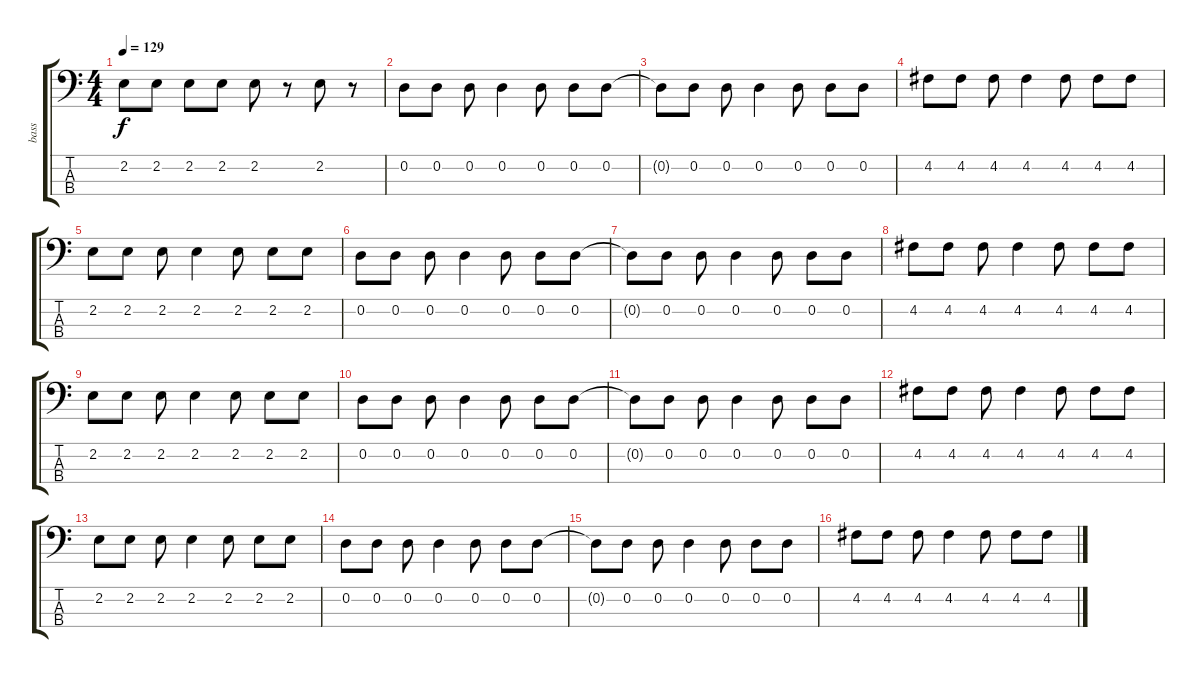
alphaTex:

\track ("bass" "bass") {instrument electricbasspick}
\staff {score tabs}
\tuning (G2 D2 A1 D1) {hide}
\ts (4 4)
\tempo 129
\clef f4
\ks c
2.2.8{dy f} 2.2.8 2.2.8 2.2.8 2.2.8 r.8 2.2.8 r.8 |
0.2.8 0.2.8 0.2.8 0.2.4 0.2.8 0.2.8 0.2.8 |
0.2{t}.8 0.2.8 0.2.8 0.2.4 0.2.8 0.2.8 0.2.8 |
4.2.8 4.2.8 4.2.8 4.2.4 4.2.8 4.2.8 4.2.8 |
2.2.8 2.2.8 2.2.8 2.2.4 2.2.8 2.2.8 2.2.8 |
0.2.8 0.2.8 0.2.8 0.2.4 0.2.8 0.2.8 0.2.8 |
0.2{t}.8 0.2.8 0.2.8 0.2.4 0.2.8 0.2.8 0.2.8 |
4.2.8 4.2.8 4.2.8 4.2.4 4.2.8 4.2.8 4.2.8 |
2.2.8 2.2.8 2.2.8 2.2.4 2.2.8 2.2.8 2.2.8 |
0.2.8 0.2.8 0.2.8 0.2.4 0.2.8 0.2.8 0.2.8 |
0.2{t}.8 0.2.8 0.2.8 0.2.4 0.2.8 0.2.8 0.2.8 |
4.2.8 4.2.8 4.2.8 4.2.4 4.2.8 4.2.8 4.2.8 |
2.2.8 2.2.8 2.2.8 2.2.4 2.2.8 2.2.8 2.2.8 |
0.2.8 0.2.8 0.2.8 0.2.4 0.2.8 0.2.8 0.2.8 |
0.2{t}.8 0.2.8 0.2.8 0.2.4 0.2.8 0.2.8 0.2.8 |
4.2.8 4.2.8 4.2.8 4.2.4 4.2.8 4.2.8 4.2.8
